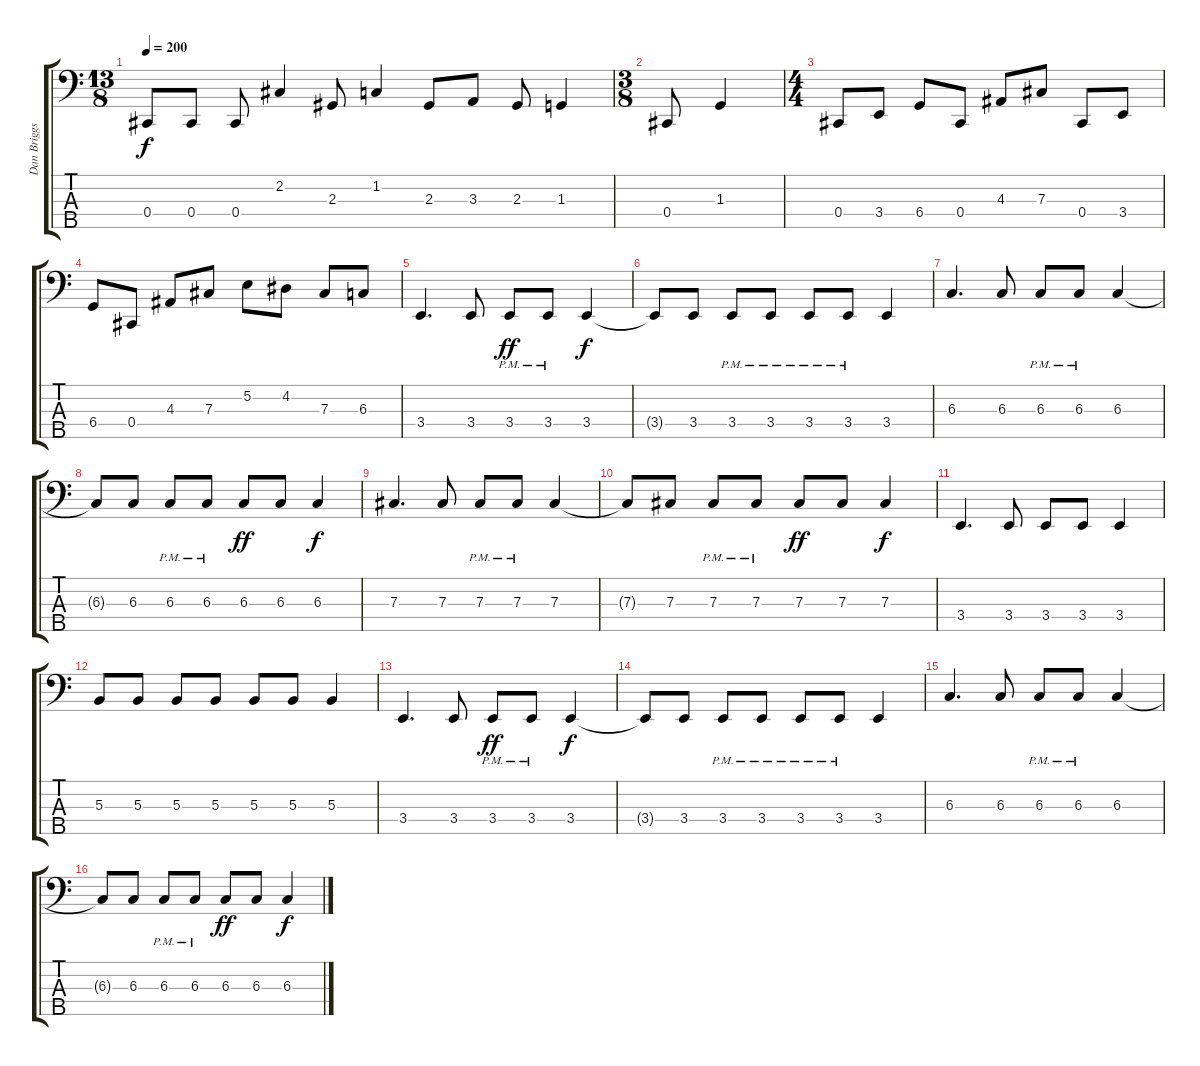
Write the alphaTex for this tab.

\track ("Dan Briggs" "Dan Briggs") {instrument electricbassfinger}
\staff {score tabs}
\tuning (E2 B1 Gb1 Db1 Ab0) {hide}
\ts (13 8)
\tempo 200
\clef f4
\ks c
0.4.8{dy f} 0.4.8 0.4.8 2.2.4 2.3.8 1.2.4 2.3.8 3.3.8 2.3.8 1.3.4 |
\ts (3 8)
0.4.8 1.3.4 |
\ts (4 4)
0.4.8 3.4.8 6.4.8 0.4.8 4.3.8 7.3.8 0.4.8 3.4.8 |
6.4.8 0.4.8 4.3.8 7.3.8 5.2.8 4.2.8 7.3.8 6.3.8 |
3.4.4{d} 3.4.8 3.4{pm}.8{dy ff} 3.4{pm}.8 3.4.4{dy f} |
3.4{t}.8 3.4.8 3.4{pm}.8 3.4{pm}.8 3.4{pm}.8 3.4{pm}.8 3.4.4 |
6.3.4{d} 6.3.8 6.3{pm}.8 6.3{pm}.8 6.3.4 |
6.3{t}.8 6.3.8 6.3{pm}.8 6.3{pm}.8 6.3.8{dy ff} 6.3.8 6.3.4{dy f} |
7.3.4{d} 7.3.8 7.3{pm}.8 7.3{pm}.8 7.3.4 |
7.3{t}.8 7.3.8 7.3{pm}.8 7.3{pm}.8 7.3.8{dy ff} 7.3.8 7.3.4{dy f} |
3.4.4{d} 3.4.8 3.4.8 3.4.8 3.4.4 |
5.3.8 5.3.8 5.3.8 5.3.8 5.3.8 5.3.8 5.3.4 |
3.4.4{d} 3.4.8 3.4{pm}.8{dy ff} 3.4{pm}.8 3.4.4{dy f} |
3.4{t}.8 3.4.8 3.4{pm}.8 3.4{pm}.8 3.4{pm}.8 3.4{pm}.8 3.4.4 |
6.3.4{d} 6.3.8 6.3{pm}.8 6.3{pm}.8 6.3.4 |
6.3{t}.8 6.3.8 6.3{pm}.8 6.3{pm}.8 6.3.8{dy ff} 6.3.8 6.3.4{dy f}
